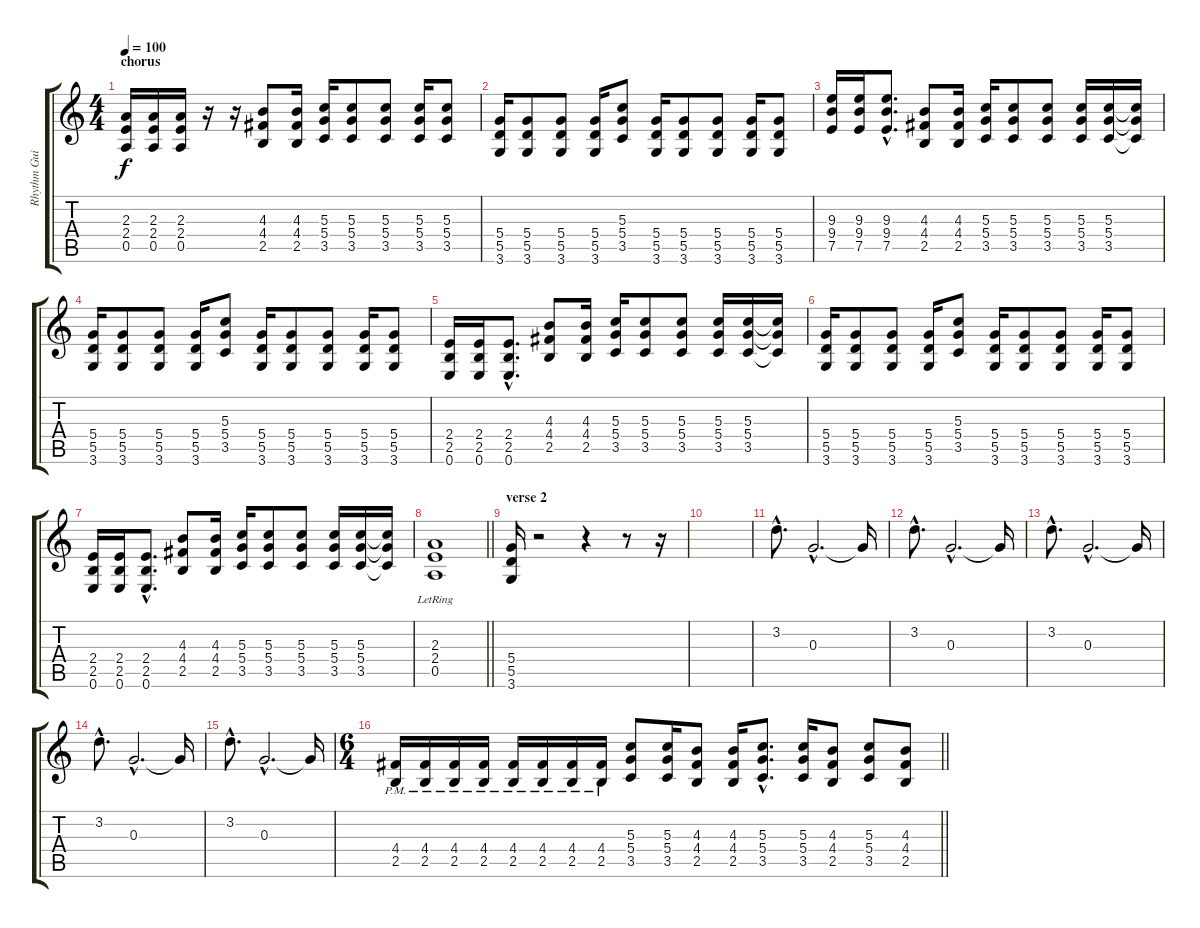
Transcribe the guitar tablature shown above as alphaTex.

\track ("Rhythm Guitar" "Rhythm Gui") {instrument overdrivenguitar}
\staff {score tabs}
\tuning (E4 B3 G3 D3 A2 E2) {hide}
\ts (4 4)
\section ("" "chorus")
\tempo 100
\clef g2
\ks c
(2.3 2.4 0.5).16{dy f} (2.3 2.4 0.5).16 (2.3 2.4 0.5).16 r.16 r.16 (4.3 4.4 2.5).8 (4.3 4.4 2.5).16 (5.3 5.4 3.5).16 (5.3 5.4 3.5).8 (5.3 5.4 3.5).8 (5.3 5.4 3.5).16 (5.3 5.4 3.5).8 |
(5.4 5.5 3.6).16 (5.4 5.5 3.6).8 (5.4 5.5 3.6).8 (5.4 5.5 3.6).16 (5.3 5.4 3.5).8 (5.4 5.5 3.6).16 (5.4 5.5 3.6).8 (5.4 5.5 3.6).8 (5.4 5.5 3.6).16 (5.4 5.5 3.6).8 |
(9.3 9.4 7.5).16 (9.3 9.4 7.5).16 (9.3{hac} 9.4{hac} 7.5{hac}).8{d} (4.3 4.4 2.5).8 (4.3 4.4 2.5).16 (5.3 5.4 3.5).16 (5.3 5.4 3.5).8 (5.3 5.4 3.5).8 (5.3 5.4 3.5).16 (5.3 5.4 3.5).16 (5.3{t} 5.4{t} 3.5{t}).16 |
(5.4 5.5 3.6).16 (5.4 5.5 3.6).8 (5.4 5.5 3.6).8 (5.4 5.5 3.6).16 (5.3 5.4 3.5).8 (5.4 5.5 3.6).16 (5.4 5.5 3.6).8 (5.4 5.5 3.6).8 (5.4 5.5 3.6).16 (5.4 5.5 3.6).8 |
(2.4 2.5 0.6).16 (2.4 2.5 0.6).16 (2.4{hac} 2.5{hac} 0.6{hac}).8{d} (4.3 4.4 2.5).8 (4.3 4.4 2.5).16 (5.3 5.4 3.5).16 (5.3 5.4 3.5).8 (5.3 5.4 3.5).8 (5.3 5.4 3.5).16 (5.3 5.4 3.5).16 (5.3{t} 5.4{t} 3.5{t}).16 |
(5.4 5.5 3.6).16 (5.4 5.5 3.6).8 (5.4 5.5 3.6).8 (5.4 5.5 3.6).16 (5.3 5.4 3.5).8 (5.4 5.5 3.6).16 (5.4 5.5 3.6).8 (5.4 5.5 3.6).8 (5.4 5.5 3.6).16 (5.4 5.5 3.6).8 |
(2.4 2.5 0.6).16 (2.4 2.5 0.6).16 (2.4{hac} 2.5{hac} 0.6{hac}).8{d} (4.3 4.4 2.5).8 (4.3 4.4 2.5).16 (5.3 5.4 3.5).16 (5.3 5.4 3.5).8 (5.3 5.4 3.5).8 (5.3 5.4 3.5).16 (5.3 5.4 3.5).16 (5.3{t} 5.4{t} 3.5{t}).16 |
\barLineRight lightlight
(2.3{lr} 2.4{lr} 0.5{lr}).1 |
\section ("" "verse 2")
(5.4 5.5 3.6).16 r.2 r.4 r.8 r.16 |
|
3.2{hac}.8{d} 0.3{hac}.2{d} 0.3{t}.16 |
3.2{hac}.8{d} 0.3{hac}.2{d} 0.3{t}.16 |
3.2{hac}.8{d} 0.3{hac}.2{d} 0.3{t}.16 |
3.2{hac}.8{d} 0.3{hac}.2{d} 0.3{t}.16 |
3.2{hac}.8{d} 0.3{hac}.2{d} 0.3{t}.16 |
\ts (6 4)
\barLineRight lightlight
(4.4{pm} 2.5{pm}).16 (4.4{pm} 2.5{pm}).16 (4.4{pm} 2.5{pm}).16 (4.4{pm} 2.5{pm}).16 (4.4{pm} 2.5{pm}).16 (4.4{pm} 2.5{pm}).16 (4.4{pm} 2.5{pm}).16 (4.4{pm} 2.5{pm}).16 (5.3 5.4 3.5).8 (5.3 5.4 3.5).16 (4.3 4.4 2.5).8 (4.3 4.4 2.5).16 (5.3{hac} 5.4{hac} 3.5{hac}).8{d} (5.3 5.4 3.5).16 (4.3 4.4 2.5).8 (5.3 5.4 3.5).8 (4.3 4.4 2.5).8
